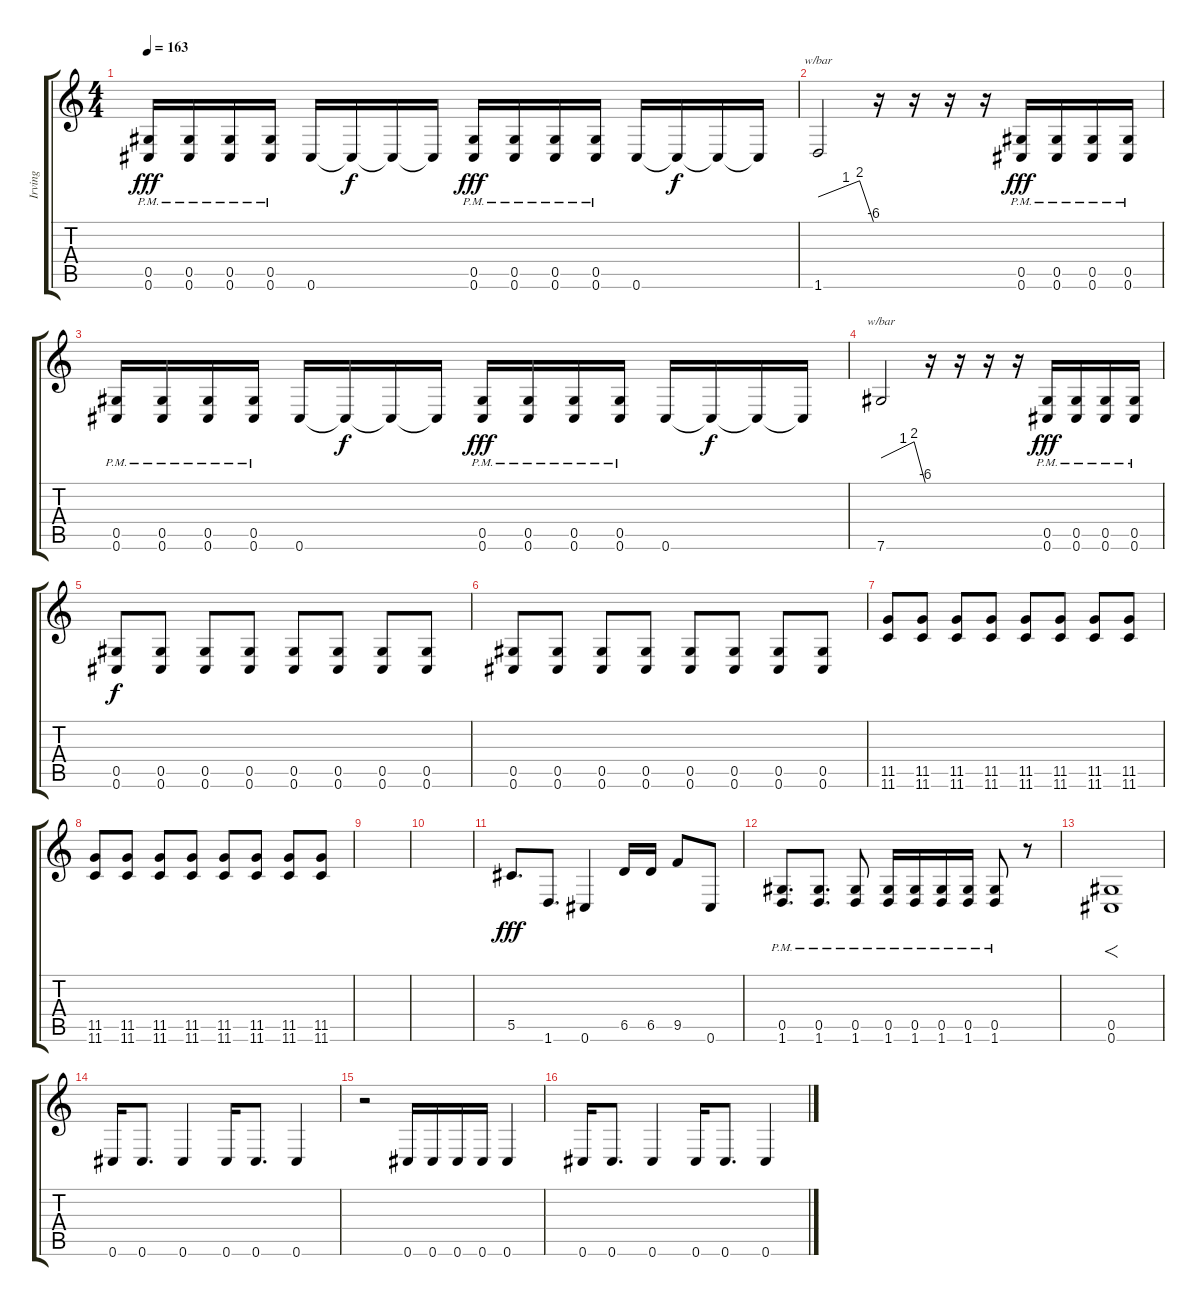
\track ("Irving" "Irving") {instrument distortionguitar}
\staff {score tabs}
\tuning (Eb4 Bb3 Gb3 Db3 Ab2 Db2) {hide}
\ts (4 4)
\tempo 163
\clef g2
\ks c
(0.5{pm} 0.6{pm}).16{dy fff} (0.5{pm} 0.6{pm}).16 (0.5{pm} 0.6{pm}).16 (0.5{pm} 0.6{pm}).16 0.6.16 0.6{t}.16{dy f} 0.6{t}.16 0.6{t}.16 (0.5{pm} 0.6{pm}).16{dy fff} (0.5{pm} 0.6{pm}).16 (0.5{pm} 0.6{pm}).16 (0.5{pm} 0.6{pm}).16 0.6.16 0.6{t}.16{dy f} 0.6{t}.16 0.6{t}.16 |
1.6.2{tbe (custom default 0 0 30 4 45 8 60 -24)} r.16 r.16 r.16 r.16 (0.5{pm} 0.6{pm}).16{dy fff} (0.5{pm} 0.6{pm}).16 (0.5{pm} 0.6{pm}).16 (0.5{pm} 0.6{pm}).16 |
(0.5{pm} 0.6{pm}).16 (0.5{pm} 0.6{pm}).16 (0.5{pm} 0.6{pm}).16 (0.5{pm} 0.6{pm}).16 0.6.16 0.6{t}.16{dy f} 0.6{t}.16 0.6{t}.16 (0.5{pm} 0.6{pm}).16{dy fff} (0.5{pm} 0.6{pm}).16 (0.5{pm} 0.6{pm}).16 (0.5{pm} 0.6{pm}).16 0.6.16 0.6{t}.16{dy f} 0.6{t}.16 0.6{t}.16 |
7.6.2{tbe (custom default 0 0 30 4 45 8 60 -24)} r.16 r.16 r.16 r.16 (0.5{pm} 0.6{pm}).16{dy fff} (0.5{pm} 0.6{pm}).16 (0.5{pm} 0.6{pm}).16 (0.5{pm} 0.6{pm}).16 |
(0.5 0.6).8{dy f} (0.5 0.6).8 (0.5 0.6).8 (0.5 0.6).8 (0.5 0.6).8 (0.5 0.6).8 (0.5 0.6).8 (0.5 0.6).8 |
(0.5 0.6).8 (0.5 0.6).8 (0.5 0.6).8 (0.5 0.6).8 (0.5 0.6).8 (0.5 0.6).8 (0.5 0.6).8 (0.5 0.6).8 |
(11.5 11.6).8 (11.5 11.6).8 (11.5 11.6).8 (11.5 11.6).8 (11.5 11.6).8 (11.5 11.6).8 (11.5 11.6).8 (11.5 11.6).8 |
(11.5 11.6).8 (11.5 11.6).8 (11.5 11.6).8 (11.5 11.6).8 (11.5 11.6).8 (11.5 11.6).8 (11.5 11.6).8 (11.5 11.6).8 |
|
|
5.5.8{d dy fff} 1.6.8{d} 0.6.4 6.5.16 6.5.16 9.5.8 0.6.8 |
(0.5{pm} 1.6{pm}).8{d} (0.5{pm} 1.6{pm}).8{d} (0.5{pm} 1.6{pm}).8 (0.5{pm} 1.6{pm}).16 (0.5{pm} 1.6{pm}).16 (0.5{pm} 1.6{pm}).16 (0.5{pm} 1.6{pm}).16 (0.5{pm} 1.6{pm}).8 r.8 |
(0.5 0.6).1{f} |
0.6.16 0.6.8{d} 0.6.4 0.6.16 0.6.8{d} 0.6.4 |
r.2 0.6.16 0.6.16 0.6.16 0.6.16 0.6.4 |
0.6.16 0.6.8{d} 0.6.4 0.6.16 0.6.8{d} 0.6.4
